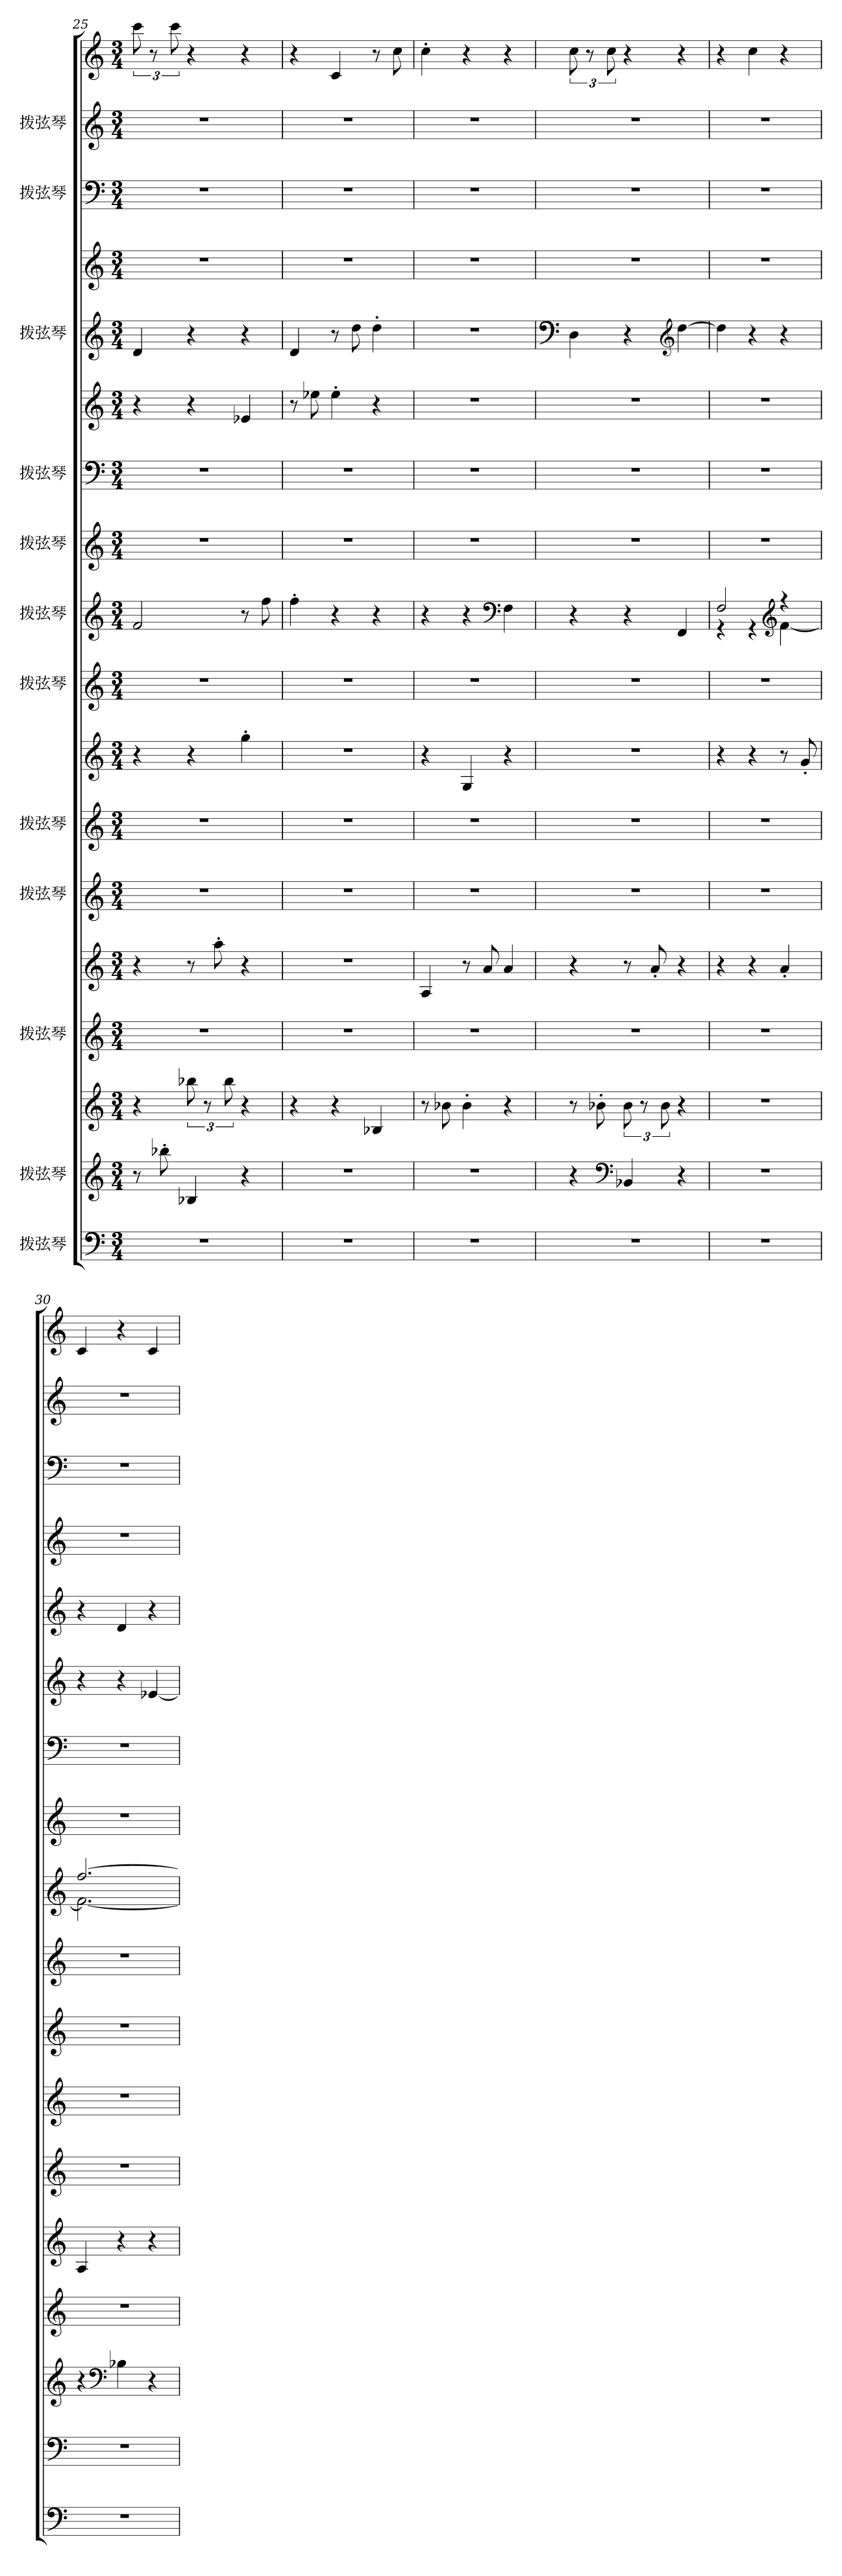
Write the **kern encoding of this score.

**kern	**kern	**kern	**kern	**kern	**kern	**kern	**kern	**kern	**kern	**kern	**kern	**kern	**kern	**kern	**kern	**kern	**kern
*part12	*part11	*part11	*part10	*part10	*part9	*part8	*part8	*part7	*part6	*part5	*part4	*part4	*part3	*part3	*part2	*part1	*part1
*staff18	*staff17	*staff16	*staff15	*staff14	*staff13	*staff12	*staff11	*staff10	*staff9	*staff8	*staff7	*staff6	*staff5	*staff4	*staff3	*staff2	*staff1
*I"拨弦琴	*I"拨弦琴	*	*I"拨弦琴	*	*I"拨弦琴	*I"拨弦琴	*	*I"拨弦琴	*I"拨弦琴	*I"拨弦琴	*I"拨弦琴	*	*I"拨弦琴	*	*I"拨弦琴	*I"拨弦琴	*
*clefF4	*clefG2	*clefG2	*clefG2	*clefG2	*clefG2	*clefG2	*clefG2	*clefG2	*clefG2	*clefG2	*clefF4	*clefG2	*clefG2	*clefG2	*clefF4	*clefG2	*clefG2
*k[]	*k[]	*k[]	*k[]	*k[]	*k[]	*k[]	*k[]	*k[]	*k[]	*k[]	*k[]	*k[]	*k[]	*k[]	*k[]	*k[]	*k[]
*M3/4	*M3/4	*M3/4	*M3/4	*M3/4	*M3/4	*M3/4	*M3/4	*M3/4	*M3/4	*M3/4	*M3/4	*M3/4	*M3/4	*M3/4	*M3/4	*M3/4	*M3/4
=25	=25	=25	=25	=25	=25	=25	=25	=25	=25	=25	=25	=25	=25	=25	=25	=25	=25
2.r	8r	4r	2.r	4r	2.r	2.r	4r	2.r	2f/	2.r	2.r	4r	4d/	2.r	2.r	2.r	12ccc\
.	.	.	.	.	.	.	.	.	.	.	.	.	.	.	.	.	12r
.	8bb-X'\	.	.	.	.	.	.	.	.	.	.	.	.	.	.	.	.
.	.	.	.	.	.	.	.	.	.	.	.	.	.	.	.	.	12ccc\
.	4B-X/	12bb-X\	.	8r	.	.	4r	.	.	.	.	4r	4r	.	.	.	4r
.	.	12r	.	.	.	.	.	.	.	.	.	.	.	.	.	.	.
.	.	.	.	8aa'\	.	.	.	.	.	.	.	.	.	.	.	.	.
.	.	12bb-\	.	.	.	.	.	.	.	.	.	.	.	.	.	.	.
.	4r	4r	.	4r	.	.	4gg'\	.	8r	.	.	4e-X/	4r	.	.	.	4r
.	.	.	.	.	.	.	.	.	8ff\	.	.	.	.	.	.	.	.
=26	=26	=26	=26	=26	=26	=26	=26	=26	=26	=26	=26	=26	=26	=26	=26	=26	=26
2.r	2.r	4r	2.r	2.r	2.r	2.r	2.r	2.r	4ff'\	2.r	2.r	8r	4d/	2.r	2.r	2.r	4r
.	.	.	.	.	.	.	.	.	.	.	.	8ee-X\	.	.	.	.	.
.	.	4r	.	.	.	.	.	.	4r	.	.	4ee-'\	8r	.	.	.	4c/
.	.	.	.	.	.	.	.	.	.	.	.	.	8dd\	.	.	.	.
.	.	4B-X/	.	.	.	.	.	.	4r	.	.	4r	4dd'\	.	.	.	8r
.	.	.	.	.	.	.	.	.	.	.	.	.	.	.	.	.	8cc\
=27	=27	=27	=27	=27	=27	=27	=27	=27	=27	=27	=27	=27	=27	=27	=27	=27	=27
2.r	2.r	8r	2.r	4A/	2.r	2.r	4r	2.r	4r	2.r	2.r	2.r	2.r	2.r	2.r	2.r	4cc'\
.	.	8b-X\	.	.	.	.	.	.	.	.	.	.	.	.	.	.	.
.	.	4b-'\	.	8r	.	.	4G/	.	4r	.	.	.	.	.	.	.	4r
.	.	.	.	8a/	.	.	.	.	.	.	.	.	.	.	.	.	.
*	*	*	*	*	*	*	*	*	*clefF4	*	*	*	*	*	*	*	*
.	.	4r	.	4a/	.	.	4r	.	4F\	.	.	.	.	.	.	.	4r
!!LO:PB:g=z
=28	=28	=28	=28	=28	=28	=28	=28	=28	=28	=28	=28	=28	=28	=28	=28	=28	=28
*	*	*	*	*	*	*	*	*	*	*	*	*	*clefF4	*	*	*	*
2.r	4r	8r	2.r	4r	2.r	2.r	2.r	2.r	4r	2.r	2.r	2.r	4D\	2.r	2.r	2.r	12cc\
.	.	.	.	.	.	.	.	.	.	.	.	.	.	.	.	.	12r
.	.	8b-X'\	.	.	.	.	.	.	.	.	.	.	.	.	.	.	.
.	.	.	.	.	.	.	.	.	.	.	.	.	.	.	.	.	12cc\
*	*clefF4	*	*	*	*	*	*	*	*	*	*	*	*	*	*	*	*
.	4BB-X/	12b-\	.	8r	.	.	.	.	4r	.	.	.	4r	.	.	.	4r
.	.	12r	.	.	.	.	.	.	.	.	.	.	.	.	.	.	.
.	.	.	.	8a'/	.	.	.	.	.	.	.	.	.	.	.	.	.
.	.	12b-\	.	.	.	.	.	.	.	.	.	.	.	.	.	.	.
*	*	*	*	*	*	*	*	*	*	*	*	*	*clefG2	*	*	*	*
.	4r	4r	.	4r	.	.	.	.	4FF/	.	.	.	[4dd\	.	.	.	4r
=29	=29	=29	=29	=29	=29	=29	=29	=29	=29	=29	=29	=29	=29	=29	=29	=29	=29
*	*	*	*	*	*	*	*	*	*^	*	*	*	*	*	*	*	*
2.r	2.r	2.r	2.r	4r	2.r	2.r	4r	2.r	2F/	4r	2.r	2.r	2.r	4dd\]	2.r	2.r	2.r	4r
.	.	.	.	4r	.	.	4r	.	.	4r	.	.	.	4r	.	.	.	4cc\
*	*	*	*	*	*	*	*	*	*clefG2	*	*	*	*	*	*	*	*	*
.	.	.	.	4a'/	.	.	8r	.	4r	[4f\	.	.	.	4r	.	.	.	4r
.	.	.	.	.	.	.	8g'/	.	.	.	.	.	.	.	.	.	.	.
=30	=30	=30	=30	=30	=30	=30	=30	=30	=30	=30	=30	=30	=30	=30	=30	=30	=30	=30
2.r	2.r	4r	2.r	4A/	2.r	2.r	2.r	2.r	[2.ff/	2.f\_	2.r	2.r	4r	4r	2.r	2.r	2.r	4c/
*	*	*clefF4	*	*	*	*	*	*	*	*	*	*	*	*	*	*	*	*
.	.	4B-X\	.	4r	.	.	.	.	.	.	.	.	4r	4d/	.	.	.	4r
.	.	4r	.	4r	.	.	.	.	.	.	.	.	[4e-X/	4r	.	.	.	4c/
*	*	*	*	*	*	*	*	*	*v	*v	*	*	*	*	*	*	*	*
=	=	=	=	=	=	=	=	=	=	=	=	=	=	=	=	=	=
*-	*-	*-	*-	*-	*-	*-	*-	*-	*-	*-	*-	*-	*-	*-	*-	*-	*-
